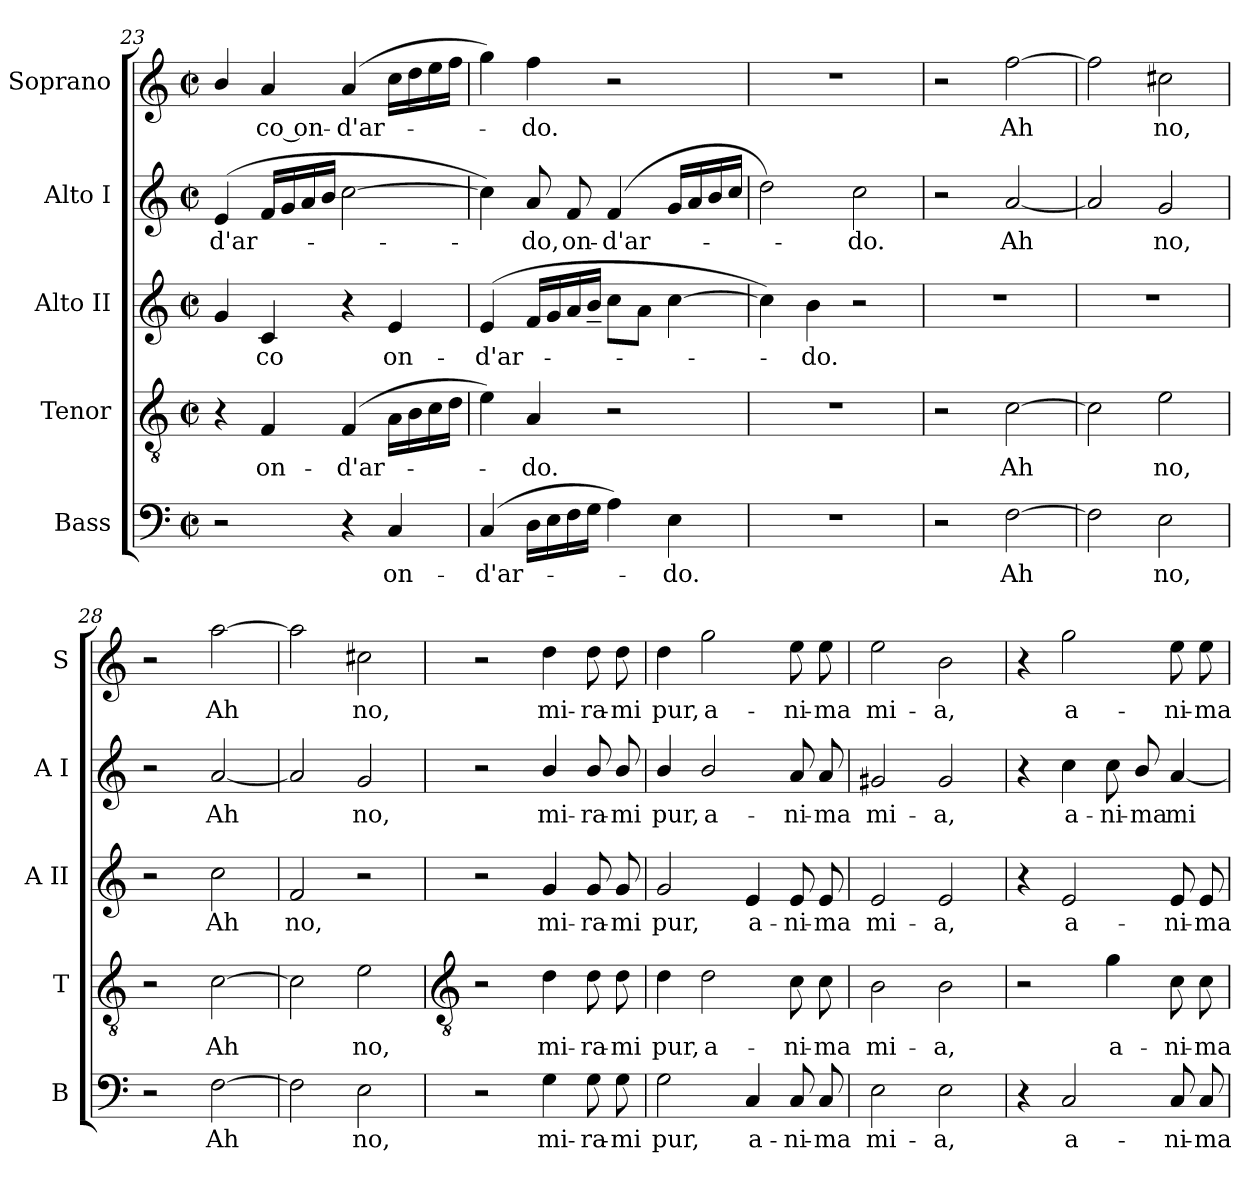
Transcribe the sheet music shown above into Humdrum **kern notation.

**kern	**text	**kern	**text	**kern	**text	**kern	**text	**kern	**text
*part5	*part5	*part4	*part4	*part3	*part3	*part2	*part2	*part1	*part1
*staff5	*staff5	*staff4	*staff4	*staff3	*staff3	*staff2	*staff2	*staff1	*staff1
*I"Bass	*	*I"Tenor	*	*I"Alto II	*	*I"Alto I	*	*I"Soprano	*
*I'B	*	*I'T	*	*I'A II	*	*I'A I	*	*I'S	*
!!LO:LB:g=z
*clefF4	*	*clefGv2	*	*clefG2	*	*clefG2	*	*clefG2	*
*k[]	*	*k[]	*	*k[]	*	*k[]	*	*k[]	*
*C:	*	*C:	*	*C:	*	*C:	*	*C:	*
*M2/2	*	*M2/2	*	*M2/2	*	*M2/2	*	*M2/2	*
*met(c|)	*	*met(c|)	*	*met(c|)	*	*met(c|)	*	*met(c|)	*
=23	=23	=23	=23	=23	=23	=23	=23	=23	=23
!	!	!	!	!	!	!	!LO:LY:b	!	!
2r	.	4r	.	4g	.	(<4e	-d'ar-	4b/	.
!	!	!	!LO:LY:b	!	!LO:LY:b	!	!	!	!LO:LY:b
.	.	4F	on-	4c	co	16fLL	.	4a	co on-
.	.	.	.	.	.	16g	.	.	.
.	.	.	.	.	.	16a	.	.	.
.	.	.	.	.	.	16bJJ	.	.	.
!	!	!	!LO:LY:b	!	!	!	!	!	!LO:LY:b
4r	.	(>4F	-d'ar-	4r	.	[2cc	.	(>4a	-d'ar-
!	!LO:LY:b	!	!	!	!LO:LY:b	!	!	!	!
4C	on-	16ALL	.	4e	on-	.	.	16ccLL	.
.	.	16B	.	.	.	.	.	16dd	.
.	.	16c	.	.	.	.	.	16ee	.
.	.	16dJJ	.	.	.	.	.	16ffJJ	.
=24	=24	=24	=24	=24	=24	=24	=24	=24	=24
!	!LO:LY:b	!	!	!	!LO:LY:b	!	!	!	!
(>4C	-d'ar-	4e)	.	(<4e	-d'ar-	4cc])	.	4gg)	.
!	!	!	!LO:LY:b	!	!	!	!LO:LY:b	!	!LO:LY:b
16DLL	.	4A	do.	16fLL	.	8a	do,	4ff	do.
16E	.	.	.	16g	.	.	.	.	.
!	!	!	!	!	!	!	!LO:LY:b	!	!
16F	.	.	.	16a	.	8f	on-	.	.
16GJJ	.	.	.	16b~JJ	.	.	.	.	.
!	!	!	!	!	!	!	!LO:LY:b	!	!
4A)	.	2r	.	8ccL	.	(<4f	-d'ar-	2r	.
.	.	.	.	8aJ	.	.	.	.	.
!	!LO:LY:b	!	!	!	!	!	!	!	!
4E	do.	.	.	[4cc	.	16gLL	.	.	.
.	.	.	.	.	.	16a	.	.	.
.	.	.	.	.	.	16b	.	.	.
.	.	.	.	.	.	16ccJJ	.	.	.
=25	=25	=25	=25	=25	=25	=25	=25	=25	=25
1r	.	1r	.	4cc])	.	2dd)	.	1r	.
!	!	!	!	!	!LO:LY:b	!	!	!	!
.	.	.	.	4b	do.	.	.	.	.
!	!	!	!	!	!	!	!LO:LY:b	!	!
.	.	.	.	2r	.	2cc	do.	.	.
=26	=26	=26	=26	=26	=26	=26	=26	=26	=26
2r	.	2r	.	1r	.	2r	.	2r	.
!	!LO:LY:b	!	!LO:LY:b	!	!	!	!LO:LY:b	!	!LO:LY:b
[2F	Ah	[2c	Ah	.	.	[2a	Ah	[2ff	Ah
=27	=27	=27	=27	=27	=27	=27	=27	=27	=27
2F]	.	2c]	.	1r	.	2a]	.	2ff]	.
!	!LO:LY:b	!	!LO:LY:b	!	!	!	!LO:LY:b	!	!LO:LY:b
2E	no,	2e	no,	.	.	2g	no,	2cc#X	no,
=28	=28	=28	=28	=28	=28	=28	=28	=28	=28
2r	.	2r	.	2r	.	2r	.	2r	.
!	!LO:LY:b	!	!LO:LY:b	!	!LO:LY:b	!	!LO:LY:b	!	!LO:LY:b
[2F	Ah	[2c	Ah	2cc	Ah	[2a	Ah	[2aa	Ah
=29	=29	=29	=29	=29	=29	=29	=29	=29	=29
!	!	!	!	!	!LO:LY:b	!	!	!	!
2F]	.	2c]	.	2f	no,	2a]	.	2aa]	.
!	!LO:LY:b	!	!LO:LY:b	!	!	!	!LO:LY:b	!	!LO:LY:b
2E	no,	2e	no,	2r	.	2g	no,	2cc#X	no,
!!LO:LB:g=z
=30	=30	=30	=30	=30	=30	=30	=30	=30	=30
*	*	*clefGv2	*	*	*	*	*	*	*
2r	.	2r	.	2r	.	2r	.	2r	.
!	!LO:LY:b	!	!LO:LY:b	!	!LO:LY:b	!	!LO:LY:b	!	!LO:LY:b
4G	mi-	4d	mi-	4g	mi-	4b/	mi-	4dd	mi-
!	!LO:LY:b	!	!LO:LY:b	!	!LO:LY:b	!	!LO:LY:b	!	!LO:LY:b
8G	-ra-	8d	-ra-	8g	-ra-	8b/	-ra-	8dd	-ra-
!	!LO:LY:b	!	!LO:LY:b	!	!LO:LY:b	!	!LO:LY:b	!	!LO:LY:b
8G	-mi	8d	-mi	8g	-mi	8b/	-mi	8dd	-mi
=31	=31	=31	=31	=31	=31	=31	=31	=31	=31
!	!LO:LY:b	!	!LO:LY:b	!	!LO:LY:b	!	!LO:LY:b	!	!LO:LY:b
2G	pur,	4d	pur,	2g	pur,	4b/	pur,	4dd	pur,
!	!	!	!LO:LY:b	!	!	!	!LO:LY:b	!	!LO:LY:b
.	.	2d	a-	.	.	2b/	a-	2gg	a-
!	!LO:LY:b	!	!	!	!LO:LY:b	!	!	!	!
4C	a-	.	.	4e	a-	.	.	.	.
!	!LO:LY:b	!	!LO:LY:b	!	!LO:LY:b	!	!LO:LY:b	!	!LO:LY:b
8C	-ni-	8c	-ni-	8e	-ni-	8a	-ni-	8ee	-ni-
!	!LO:LY:b	!	!LO:LY:b	!	!LO:LY:b	!	!LO:LY:b	!	!LO:LY:b
8C	-ma	8c	-ma	8e	-ma	8a	-ma	8ee	-ma
=32	=32	=32	=32	=32	=32	=32	=32	=32	=32
!	!LO:LY:b	!	!LO:LY:b	!	!LO:LY:b	!	!LO:LY:b	!	!LO:LY:b
2E	mi-	2B	mi-	2e	mi-	2g#X	mi-	2ee	mi-
!	!LO:LY:b	!	!LO:LY:b	!	!LO:LY:b	!	!LO:LY:b	!	!LO:LY:b
2E	-a,	2B	-a,	2e	-a,	2g#	-a,	2b	-a,
=33	=33	=33	=33	=33	=33	=33	=33	=33	=33
4r	.	2r	.	4r	.	4r	.	4r	.
!	!LO:LY:b	!	!	!	!LO:LY:b	!	!LO:LY:b	!	!LO:LY:b
2C	a-	.	.	2e	a-	4cc	a-	2gg	a-
!	!	!	!LO:LY:b	!	!	!	!LO:LY:b	!	!
.	.	4g	a-	.	.	8cc	-ni-	.	.
!	!	!	!	!	!	!	!LO:LY:b	!	!
.	.	.	.	.	.	8b/	-ma	.	.
!	!LO:LY:b	!	!LO:LY:b	!	!LO:LY:b	!	!LO:LY:b	!	!LO:LY:b
8C	-ni-	8c	-ni-	8e	-ni-	[4a	mi-	8ee	-ni-
!	!LO:LY:b	!	!LO:LY:b	!	!LO:LY:b	!	!	!	!LO:LY:b
8C	-ma	8c	-ma	8e	-ma	.	.	8ee	-ma
=	=	=	=	=	=	=	=	=	=
*-	*-	*-	*-	*-	*-	*-	*-	*-	*-
